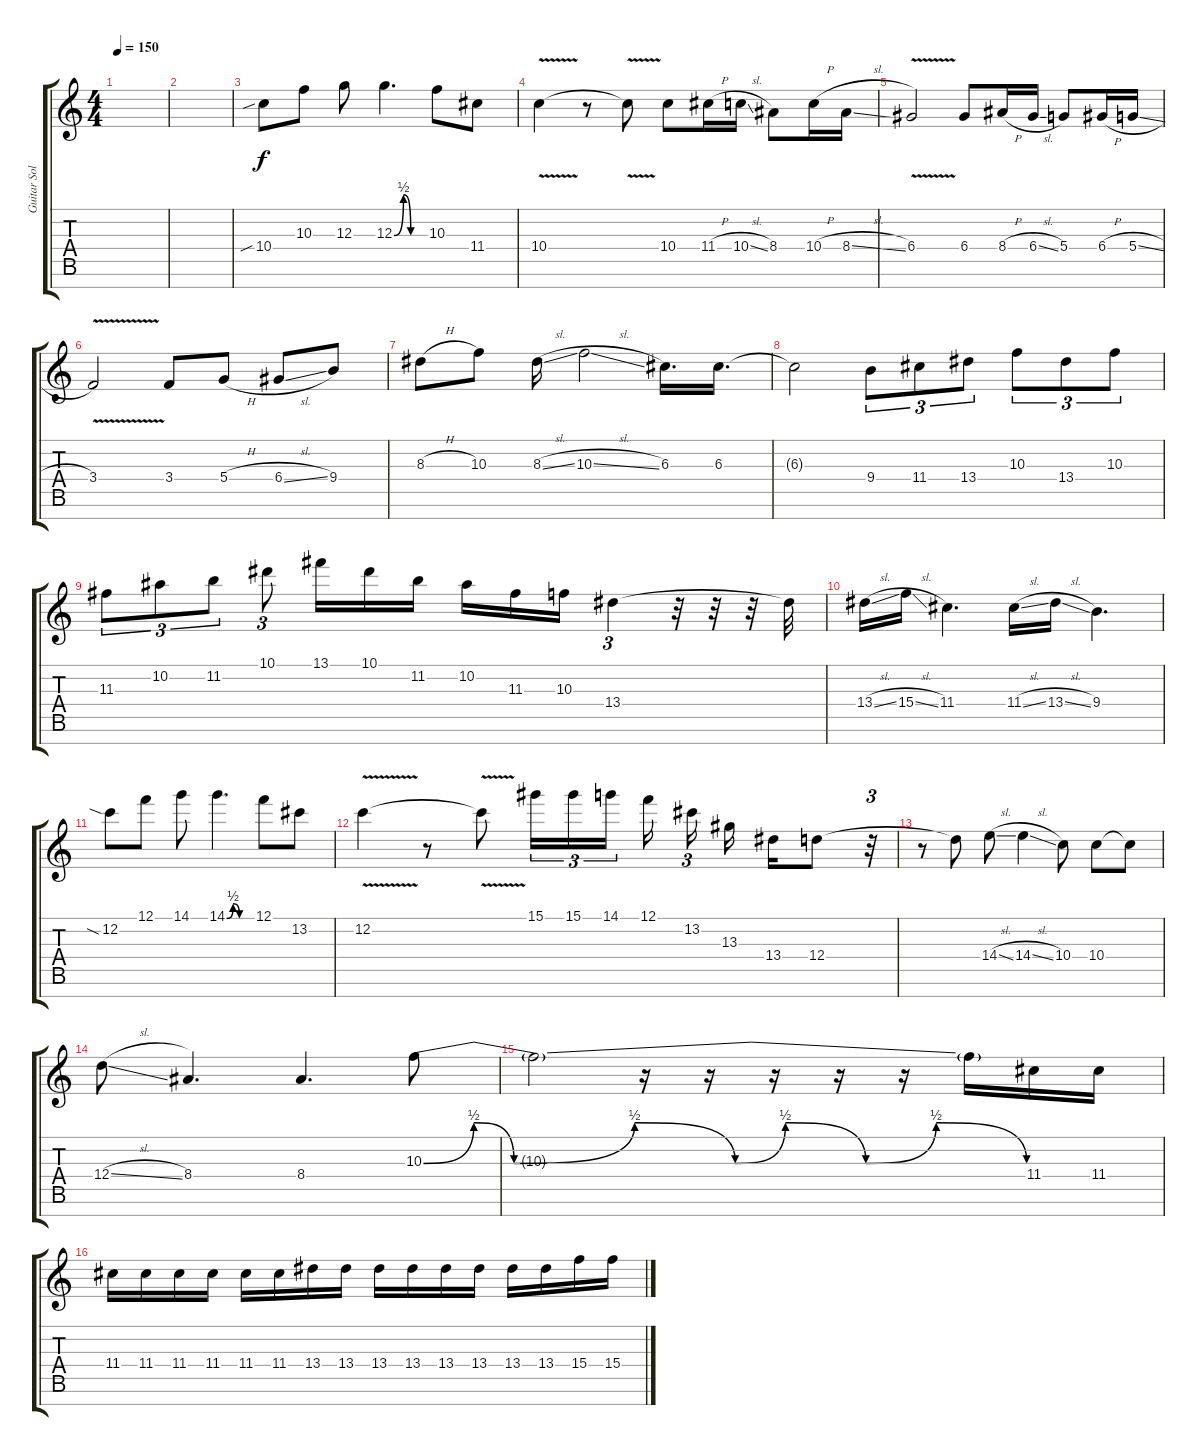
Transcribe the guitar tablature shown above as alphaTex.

\track ("Guitar Solo" "Guitar Sol") {instrument distortionguitar}
\staff {score tabs}
\tuning (F4 C4 G3 D3 Bb2 F2 C2) {hide}
\ts (4 4)
\tempo 150
\clef g2
\ks c
|
|
10.4{sib}.8 10.3.8 12.3.8 12.3{be (custom 0 0 18 2 32 0 60 0)}.4{d} 10.3.8 11.4.8 |
10.4{v}.4 r.8 10.4{t}.8 10.4.8 11.4{h}.16 10.4{sl}.16 8.4.8 10.4{h}.16 8.4{sl}.16 |
6.4{v}.2 6.4.8 8.4{h}.16 6.4{sl}.16 5.4.8 6.4{h}.16 5.4{sl}.16 |
3.4{v}.2 3.4.8 5.4{h}.8 6.4{sl}.8 9.4.8 |
8.3{h}.8 10.3.8 8.3{sl}.16 10.3{sl}.2 6.3.16{d} 6.3.16{d} |
6.3{t}.2 9.4.8{tu (3 2)} 11.4.8{tu (3 2)} 13.4.8{tu (3 2)} 10.3.8{tu (3 2)} 13.4.8{tu (3 2)} 10.3.8{tu (3 2)} |
11.3.8{tu (3 2)} 10.2.8{tu (3 2)} 11.2.8{tu (3 2)} 10.1.8{tu (3 2)} 13.1.16 10.1.16 11.2.16 10.2.16 11.3.16 10.3.16 13.4.4{tu (3 2)} r.32 r.32 r.32 13.4{t}.32 |
13.4{sl}.16 15.4{sl}.16 11.4.4{d} 11.4{sl}.16 13.4{sl}.16 9.4.4{d} |
12.2{sia}.8 12.1.8 14.1.8 14.1{be (custom 0 0 15 2 30 0 60 0)}.4{d} 12.1.8 13.2.8 |
12.2{v}.4 r.8 12.2{t}.8 15.1.16{tu (3 2)} 15.1.16{tu (3 2)} 14.1.16{tu (3 2) beam splitsecondary} 12.1.16{beam splitsecondary} 13.2.16{tu (3 2)} 13.3.16 13.4.16 12.4.8 r.32{tu (3 2)} |
r.8 12.4{t}.8 14.4{sl}.8 14.4{sl}.4 10.4.8 10.4.8 10.4{t}.8 |
12.4{sl}.8 8.4.4{d} 8.4.4{d} 10.3{be (custom 0 0 5 2 9 0 21 2 31 0 36 2 44 0 51 2 60 0)}.8 |
10.3{t}.2 r.16 r.16 r.16 r.16 r.16 10.3{t}.16 11.4.16 11.4.16 |
11.4.16 11.4.16 11.4.16 11.4.16 11.4.16 11.4.16 13.4.16 13.4.16 13.4.16 13.4.16 13.4.16 13.4.16 13.4.16 13.4.16 15.4.16 15.4.16
